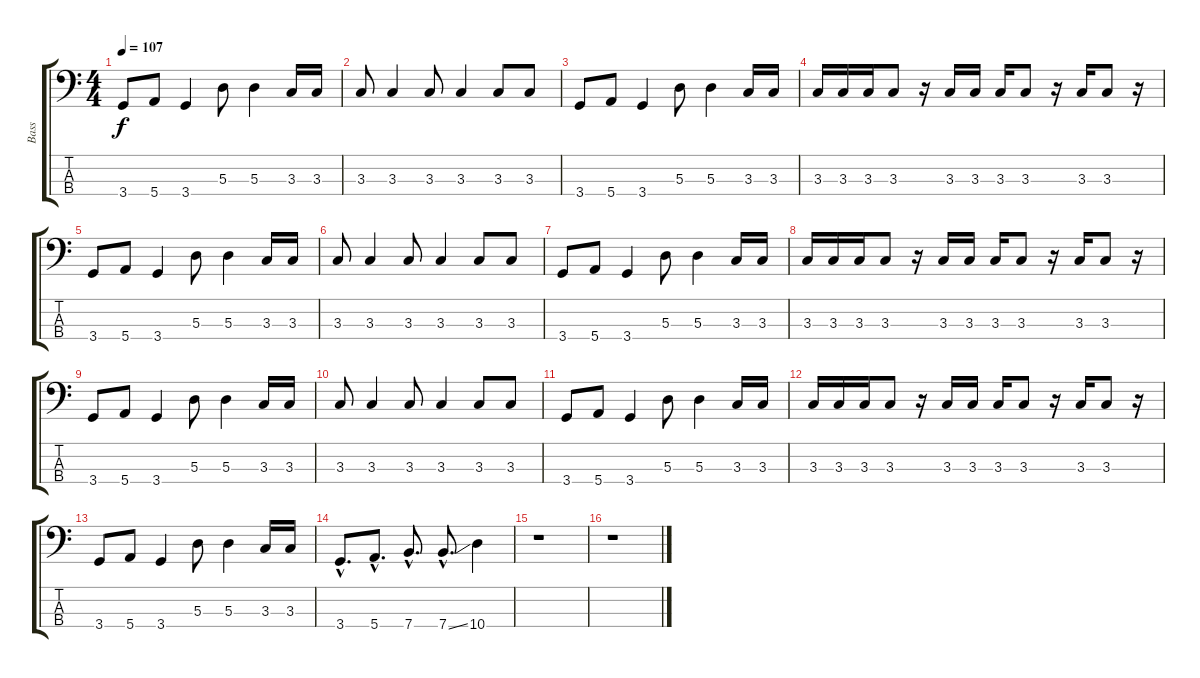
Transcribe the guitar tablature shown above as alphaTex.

\track ("Bass" "Bass") {instrument electricbassfinger}
\staff {score tabs}
\tuning (G2 D2 A1 E1) {hide}
\ts (4 4)
\tempo 107
\clef f4
\ks c
3.4.8{dy f} 5.4.8 3.4.4 5.3.8 5.3.4 3.3.16 3.3.16 |
3.3.8 3.3.4 3.3.8 3.3.4 3.3.8 3.3.8 |
3.4.8 5.4.8 3.4.4 5.3.8 5.3.4 3.3.16 3.3.16 |
3.3.16 3.3.16 3.3.16 3.3.8 r.16 3.3.16 3.3.16 3.3.16 3.3.8 r.16 3.3.16 3.3.8 r.16 |
3.4.8 5.4.8 3.4.4 5.3.8 5.3.4 3.3.16 3.3.16 |
3.3.8 3.3.4 3.3.8 3.3.4 3.3.8 3.3.8 |
3.4.8 5.4.8 3.4.4 5.3.8 5.3.4 3.3.16 3.3.16 |
3.3.16 3.3.16 3.3.16 3.3.8 r.16 3.3.16 3.3.16 3.3.16 3.3.8 r.16 3.3.16 3.3.8 r.16 |
3.4.8 5.4.8 3.4.4 5.3.8 5.3.4 3.3.16 3.3.16 |
3.3.8 3.3.4 3.3.8 3.3.4 3.3.8 3.3.8 |
3.4.8 5.4.8 3.4.4 5.3.8 5.3.4 3.3.16 3.3.16 |
3.3.16 3.3.16 3.3.16 3.3.8 r.16 3.3.16 3.3.16 3.3.16 3.3.8 r.16 3.3.16 3.3.8 r.16 |
3.4.8 5.4.8 3.4.4 5.3.8 5.3.4 3.3.16 3.3.16 |
3.4{hac}.8{d} 5.4{hac}.8{d} 7.4{hac}.8{d} 7.4{ss hac}.8{d} 10.4.4 |
r.1 |
r.1
